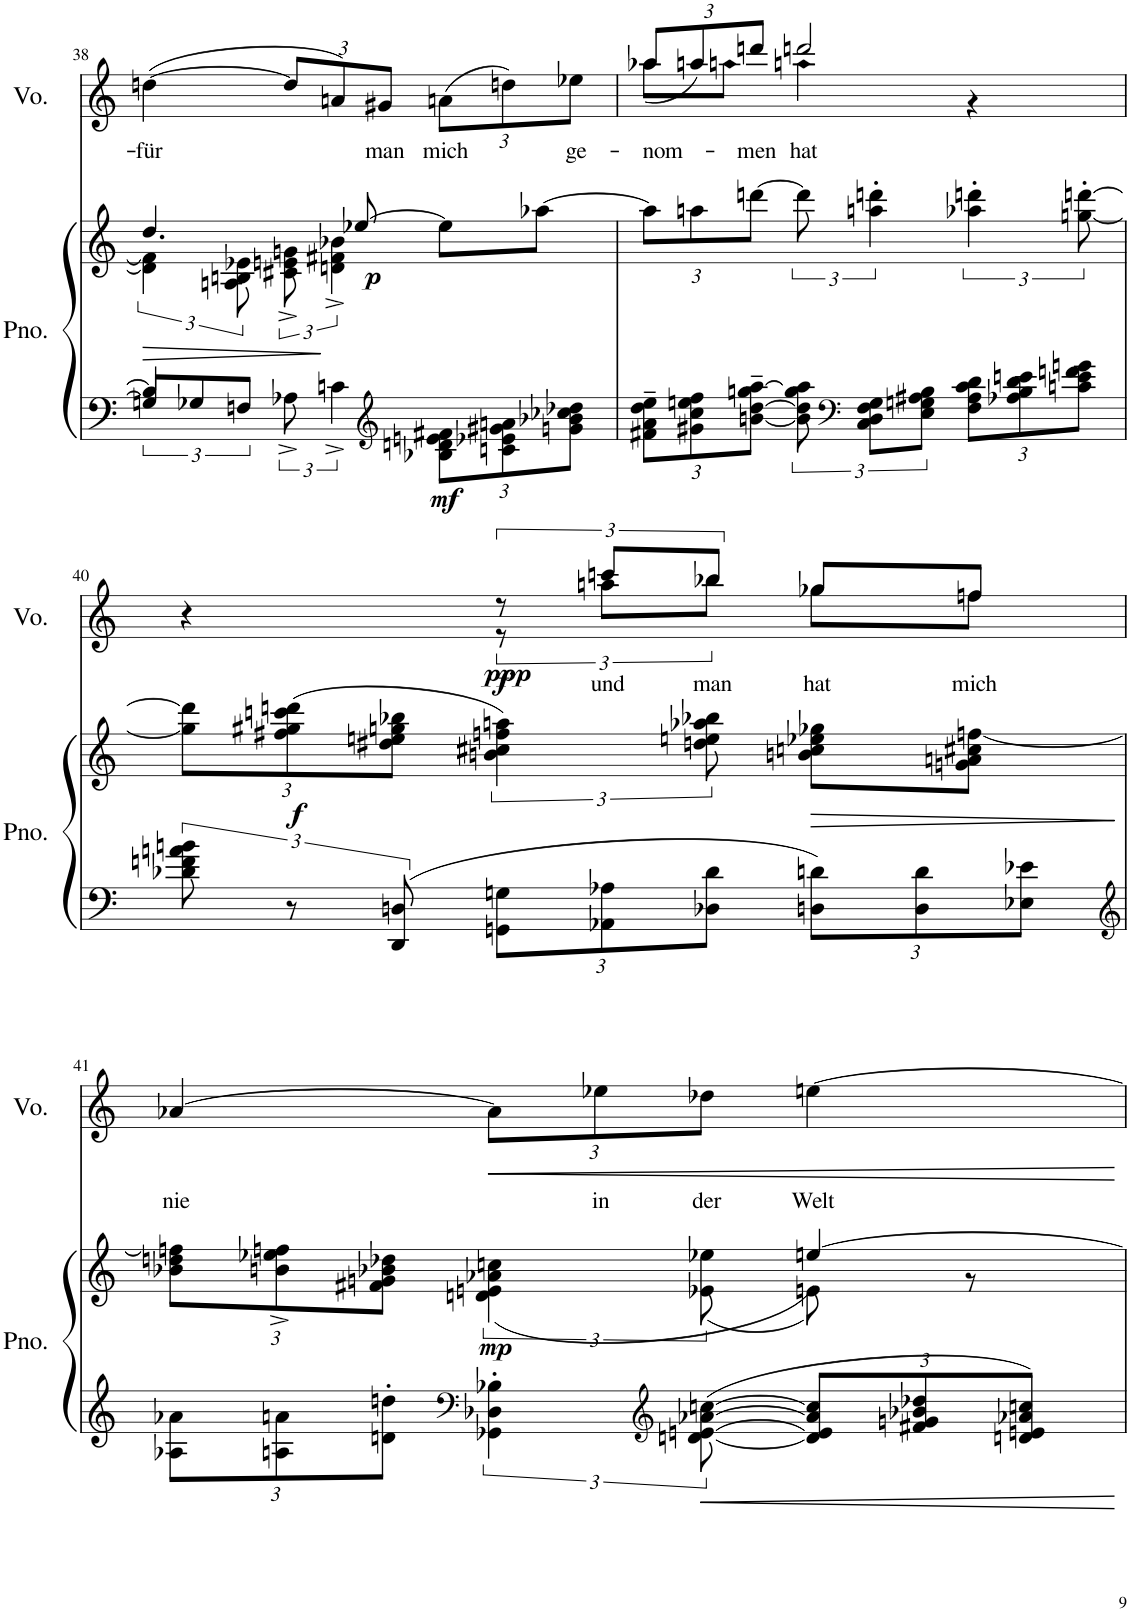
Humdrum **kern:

**kern	**kern	**dynam	**kern	**text	**dynam
*part2	*part2	*part2	*part1	*part1	*part1
*staff3	*staff2	*staff2/3	*staff1	*staff1	*staff1
*I"Piano	*	*	*I"Voz	*	*
*I'Pno.	*	*	*I'Vo.	*	*
!!LO:PB:g=z
*clefF4	*clefG2	*	*clefG2	*	*
*k[]	*k[]	*	*k[]	*	*
*M3/4	*M3/4	*	*M3/4	*	*
=38	=38	=38	=38	=38	=38
*^	*	*	*	*	*
!	!	!	!LO:HP:b	!	!LO:LY:b	!
*	*	*^	*	*	*	*
12Gn/L]	4B/]	6d-\] 6f\]	4.dd/	>	([4ddn\	-für	.
12G-X/	.	.	.	.	.	.	.
12Fn/J	.	12An\ 12Bn\ 12e-X\	.	.	.	.	.
*	*	*	*	*	*Xbrackettup	*	*
8ryy	12A-X^\	12c#X\^ 12en\^ 12gn\^	.	.	12dd/L]	.	.
.	6cn^\	6dn\^ 6f#X\^ 6b-X\^	.	.	12an/)	.	.
!	!	!	!	!LO:DY:b	!	!	!
4.ryy	.	.	[8ee-X/	p	.	.	.
!	!	!	!	!	!	!LO:LY:b	!
.	.	.	.	.	12g#X/J	man	.
*clefG2	*	*	*	*	*	*	*
*	*Xbrackettup	*	*	*	*	*	*
!	!	!	!	!LO:DY:b=2	!	!LO:LY:b	!
.	12B-X\ 12dn\ 12en\ 12f#X\L	8ee-\L]	4ryy	mf	(12an\L	mich	.
.	12cn\ 12e-X\ 12g#X\ 12an\	.	.	.	12ddn\)	.	.
.	.	[8aa-X\J	.	.	.	.	.
!	!	!	!	!	!	!LO:LY:b	!
.	12gn\ 12b-X\ 12cc-X\ 12dd-X\J	.	.	.	12ee-X\J	ge-	.
*v	*v	*	*	*	*	*	*
*	*v	*v	*	*	*	*
=39	=39	=39	=39	=39	=39
*	*Xbrackettup	*	*	*	*
*^	*	*	*	*	*
!	!	!	!	!	!LO:LY:b	!
*v	*v	*	*	*^	*	*
12f#X\~ 12a\~ 12dd\~ 12ee\~L	12aa-\L]	.	12aa-X/L	8aa-\L	-nom-	.
12g#X\ 12cc\ 12een\ 12ff\	12aan\	.	(12aan/	.	.	.
.	.	.	.	8aan\J	.	.
!	!	!	!	!	!LO:LY:b	!
[12bn\~ [12dd\~ 12ggn\~ [12aa\~J	[12dddn\J	.	12dddn/J	.	-men	.
*brackettup	*brackettup	*	*	*	*	*
!	!	!	!	!	!LO:LY:b	!
12b\] 12dd\] 12gg\ 12aa\]	12ddd\]	.	2dddn/	4aan\	hat	.
*clefF4	*	*	*	*	*	*
12C\ 12D\ 12F\ 12G\L	6aan\' 6dddn\'	.	.	.	.	.
12E\ 12Gn\ 12A#X\ 12B\J	.	.	.	.	.	.
*Xbrackettup	*	*	*	*	*	*
12F\ 12A#\ 12c\ 12d\L	6aa-X\' 6dddn\'	.	.	4r	.	.
12A-X\ 12B\ 12d\ 12en\	.	.	.	.	.	.
12cn\ 12e\ 12fn\ 12gn\J	[12ggn\' [12dddn\'	.	.	.	.	.
!!LO:LB:g=z	!!
=40	=40	=40	=40	=40	=40	=40
*brackettup	*Xbrackettup	*	*	*	*	*
12d-X\ 12fn\ 12an\ 12bn\	12gg\] 12ddd\]L	.	4r	4ryy	.	.
!	!	!LO:DY:b	!	!	!	!
12r	(12ff#X\ 12gg#X\ 12cccn\ 12dddn\	f	.	.	.	.
12DD/ 12Dn/	12dd#X\ 12een\ 12ggn\ 12bb-X\J	.	.	.	.	.
*Xbrackettup	*brackettup	*	*brackettup	*	*	*
!	!	!	!	!	!	!LO:DY:b
!	!	!	!	!	!	!LO:DY:n=1:b
12GGn\ 12Gn\L	6bn\ 6cc#X\ 6ffn\ 6aan\)	.	12r	12r	.	ppp f
!	!	!	!	!	!LO:LY:b	!
12AA-X\ 12A-X\	.	.	12cccn/L	12aan\L	und	.
!	!	!	!	!	!LO:LY:b	!
12D-X\ 12d-\J	12ddn\ 12een\ 12aa-X\ 12bb-X\	.	12bb-X/J	12bb-\J	man	.
!	!	!LO:HP:b	!	!	!LO:LY:b	!
12Dn\ 12dn\L	8bn\ 8ccn\ 8ee-X\ 8gg-X\L	>	8gg-X/L	8gg-\L	hat	.
12D\ 12d\	.	.	.	.	.	.
!	!	!	!	!	!LO:LY:b	!
.	8gn\ 8an\ 8cc#X\ [8ffn\J	.	8ff/J	8ffn\J	mich	.
12E-X\ 12e-X\J	.	.	.	.	.	.
*	*	*	*v	*v	*	*
.	.	]	.	.	.
!!LO:LB:g=z
=41	=41	=41	=41	=41	=41
*clefG2	*	*	*	*	*
*	*^	*	*	*	*
*	*	*Xbrackettup	*	*	*	*
!	!	!	!	!	!LO:LY:b	!
12A-X\ 12a-X\L	2ryy	12b-X\ 12ddn\ 12ffn\]L	.	[4a-X/	nie	.
12An\ 12an\	.	12bn\^ 12ee-X\^ 12ffn\^	.	.	.	.
12dn\' 12ddn\'J	.	12f#X\ 12gn\ 12b-X\ 12dd-X\J	.	.	.	.
*clefF4	*	*	*	*	*	*
*brackettup	*	*brackettup	*	*Xbrackettup	*	*
!	!	!	!LO:DY:b	!	!	!LO:HP:b
6GG-X\' 6D-X\' 6B-X\'	.	(6dn\ 6en\ 6a-X\ 6ccn\	mp	12a-\L]	.	<
!	!	!	!	!	!LO:LY:b	!
.	.	.	.	12ee-X\	in	.
*clefG2	*	*	*	*	*	*
!	!	!	!	!	!LO:LY:b	!
[12dn\ [12en\ [12a-X\ [12ccn\	.	12e-X\ 12ee-X\	.	12dd-X\J	der	.
*Xbrackettup	*	*	*	*	*	*
!	!	!	!	!	!LO:LY:b	!
12d/] 12e/] 12a-/] 12cc/]L	([4een/	8en\)	.	[4een\	Welt	.
12f#X/ 12gn/ 12b-X/ 12dd-X/	.	.	.	.	.	.
.	.	8r	.	.	.	.
12dn/ 12en/ 12a-X/ 12ccn/J	.	.	.	.	.	.
*	*v	*v	*	*	*	*
.	.	]	.	.	[
=	=	=	=	=	=
*-	*-	*-	*-	*-	*-
